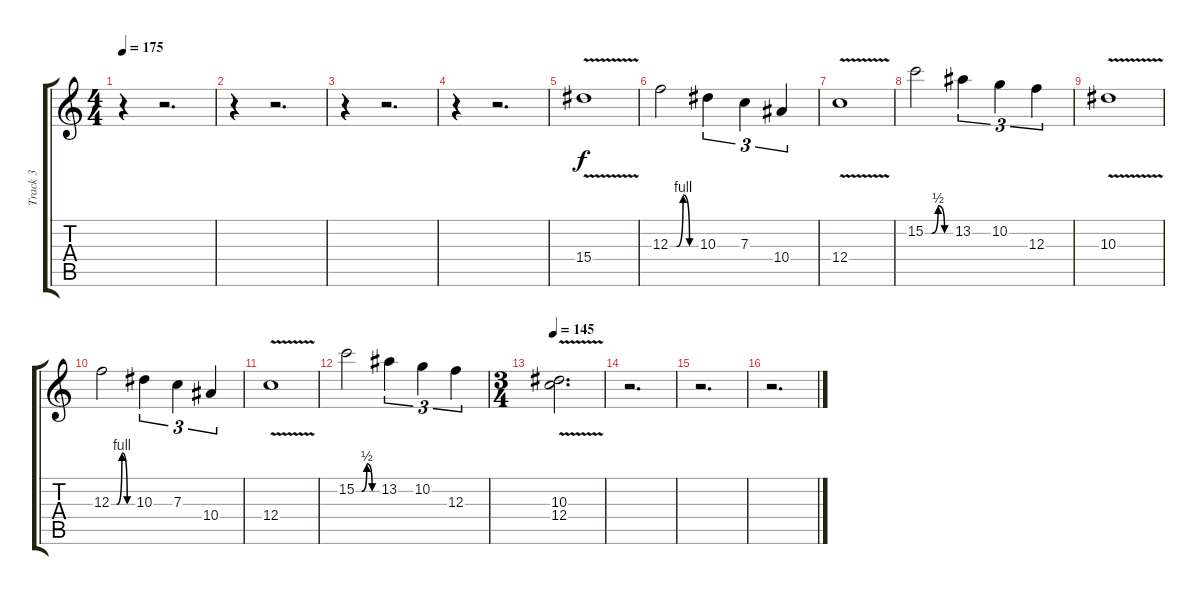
\track ("Track 3" "Track 3") {instrument distortionguitar}
\staff {score tabs}
\tuning (D4 A3 F3 C3 G2 C2) {hide}
\ts (4 4)
\tempo 175
\clef g2
\ks c
r.4{dy f} r.2{d} |
r.4 r.2{d} |
r.4 r.2{d} |
r.4 r.2{d} |
15.4{v}.1 |
12.3{be (custom 0 0 15 0 30 4 45 0 60 0)}.2 10.3.4{tu (3 2)} 7.3.4{tu (3 2)} 10.4.4{tu (3 2)} |
12.4{v}.1 |
15.2{be (custom 0 0 15 0 30 2 45 0 60 0)}.2 13.2.4{tu (3 2)} 10.2.4{tu (3 2)} 12.3.4{tu (3 2)} |
10.3{v}.1 |
12.3{be (custom 0 0 15 0 30 4 45 0 60 0)}.2 10.3.4{tu (3 2)} 7.3.4{tu (3 2)} 10.4.4{tu (3 2)} |
12.4{v}.1 |
15.2{be (custom 0 0 15 0 30 2 45 0 60 0)}.2 13.2.4{tu (3 2)} 10.2.4{tu (3 2)} 12.3.4{tu (3 2)} |
\ts (3 4)
\tempo 145
(10.3{v} 12.4).2{d} |
r.2{d} |
r.2{d} |
r.2{d}
